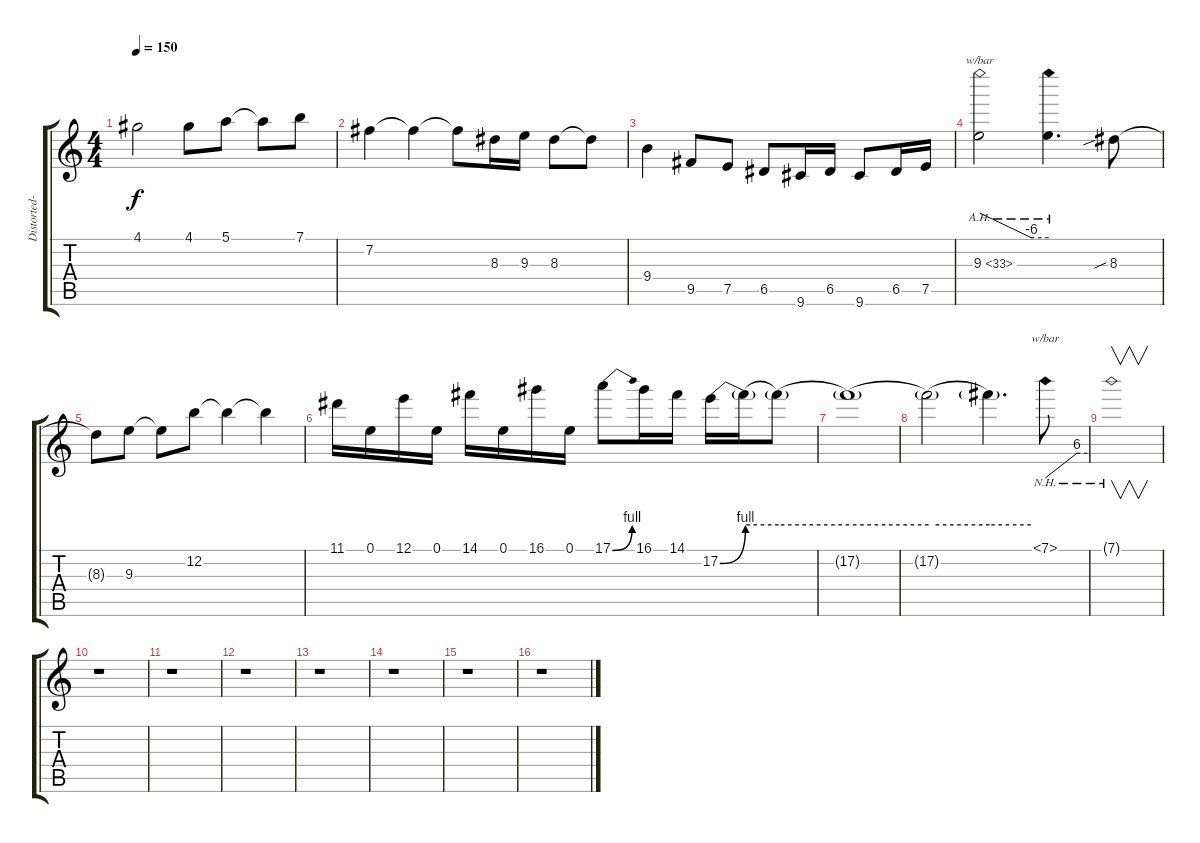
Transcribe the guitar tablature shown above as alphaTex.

\track ("Distorted-Lead" "Distorted-") {instrument distortionguitar}
\staff {score tabs}
\tuning (E4 B3 G3 D3 A2 E2) {hide}
\ts (4 4)
\tempo 150
\clef g2
\ks c
4.1{t}.2{dy f} 4.1.8 5.1.8 5.1{t}.8 7.1.8 |
7.2.4 7.2{t}.4 7.2{t}.8 8.3.16 9.3.16 8.3.8 8.3{t}.8 |
9.4.4 9.5.8 7.5.8 6.5.8 9.6.16 6.5.16 9.6.8 6.5.16 7.5.16 |
9.3{ah 24}.2{tbe (custom default 0 0 45 -24 60 -24)} 9.3{ah 24 t}.4{d} 8.3{sib}.8 |
8.3{t}.8 9.3.8 9.3{t}.8 12.2.8 12.2{t}.4 12.2{t}.4 |
11.1.16 0.1.16 12.1.16 0.1.16 14.1.16 0.1.16 16.1.16 0.1.16 17.1{be (bend 0 0 60 4)}.8 16.1.16 14.1.16 17.2{be (bend 0 0 60 4)}.16 17.2{be (hold 0 4 60 4) t}.16 17.2{be (hold 0 4 60 4) t}.8 |
17.2{be (hold 0 4 60 4) t}.1 |
17.2{be (hold 0 4 60 4) t}.2 17.2{be (hold 0 4 60 4) t}.4{d} 7.1{nh}.8{tbe (custom default 0 0 45 24 60 24)} |
7.1{nh t}.1{v} |
r.1 |
r.1 |
r.1 |
r.1 |
r.1 |
r.1 |
r.1
